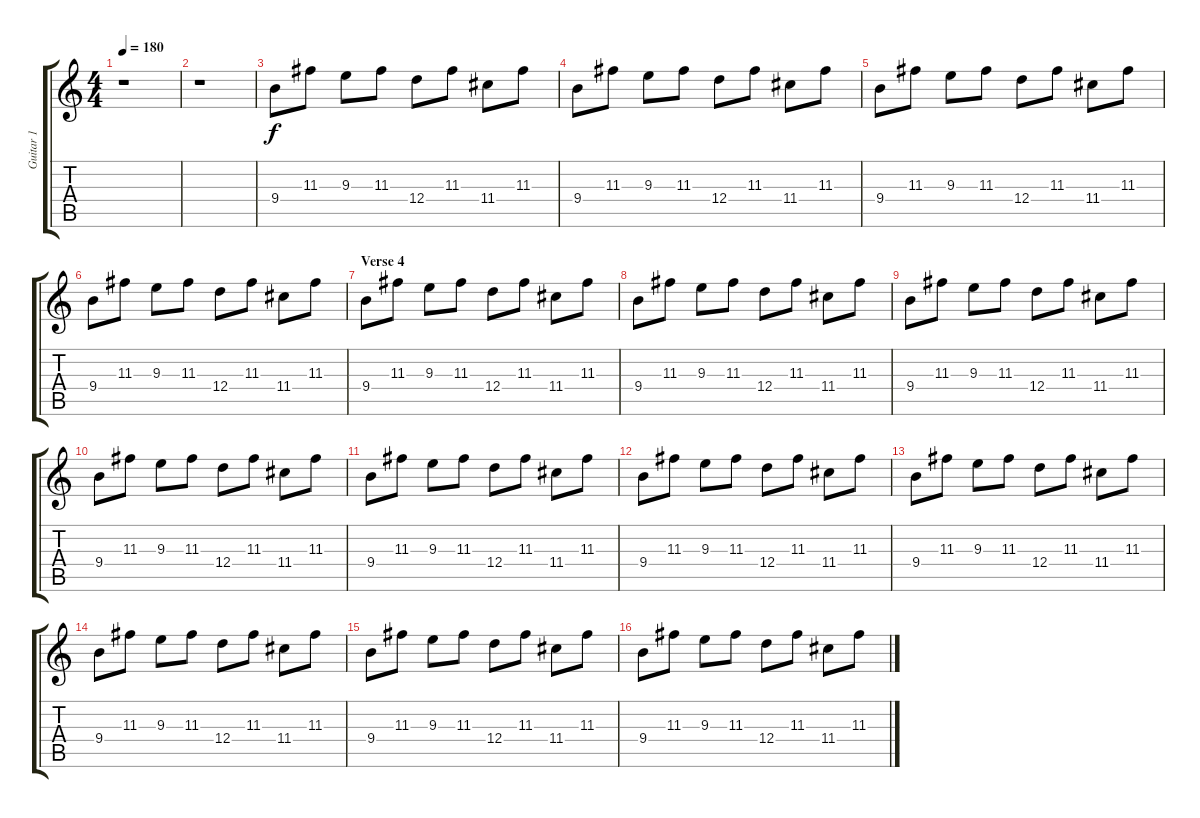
\track ("Guitar 1" "Guitar 1") {instrument acousticguitarsteel}
\staff {score tabs}
\tuning (E4 B3 G3 D3 A2 E2) {hide}
\ts (4 4)
\tempo 180
\clef g2
\ks c
r.1{dy f} |
r.1 |
9.4.8 11.3.8 9.3.8 11.3.8 12.4.8 11.3.8 11.4.8 11.3.8 |
9.4.8 11.3.8 9.3.8 11.3.8 12.4.8 11.3.8 11.4.8 11.3.8 |
9.4.8 11.3.8 9.3.8 11.3.8 12.4.8 11.3.8 11.4.8 11.3.8 |
9.4.8 11.3.8 9.3.8 11.3.8 12.4.8 11.3.8 11.4.8 11.3.8 |
\section ("" "Verse 4")
9.4.8 11.3.8 9.3.8 11.3.8 12.4.8 11.3.8 11.4.8 11.3.8 |
9.4.8 11.3.8 9.3.8 11.3.8 12.4.8 11.3.8 11.4.8 11.3.8 |
9.4.8 11.3.8 9.3.8 11.3.8 12.4.8 11.3.8 11.4.8 11.3.8 |
9.4.8 11.3.8 9.3.8 11.3.8 12.4.8 11.3.8 11.4.8 11.3.8 |
9.4.8 11.3.8 9.3.8 11.3.8 12.4.8 11.3.8 11.4.8 11.3.8 |
9.4.8 11.3.8 9.3.8 11.3.8 12.4.8 11.3.8 11.4.8 11.3.8 |
9.4.8 11.3.8 9.3.8 11.3.8 12.4.8 11.3.8 11.4.8 11.3.8 |
9.4.8 11.3.8 9.3.8 11.3.8 12.4.8 11.3.8 11.4.8 11.3.8 |
9.4.8 11.3.8 9.3.8 11.3.8 12.4.8 11.3.8 11.4.8 11.3.8 |
9.4.8 11.3.8 9.3.8 11.3.8 12.4.8 11.3.8 11.4.8 11.3.8
